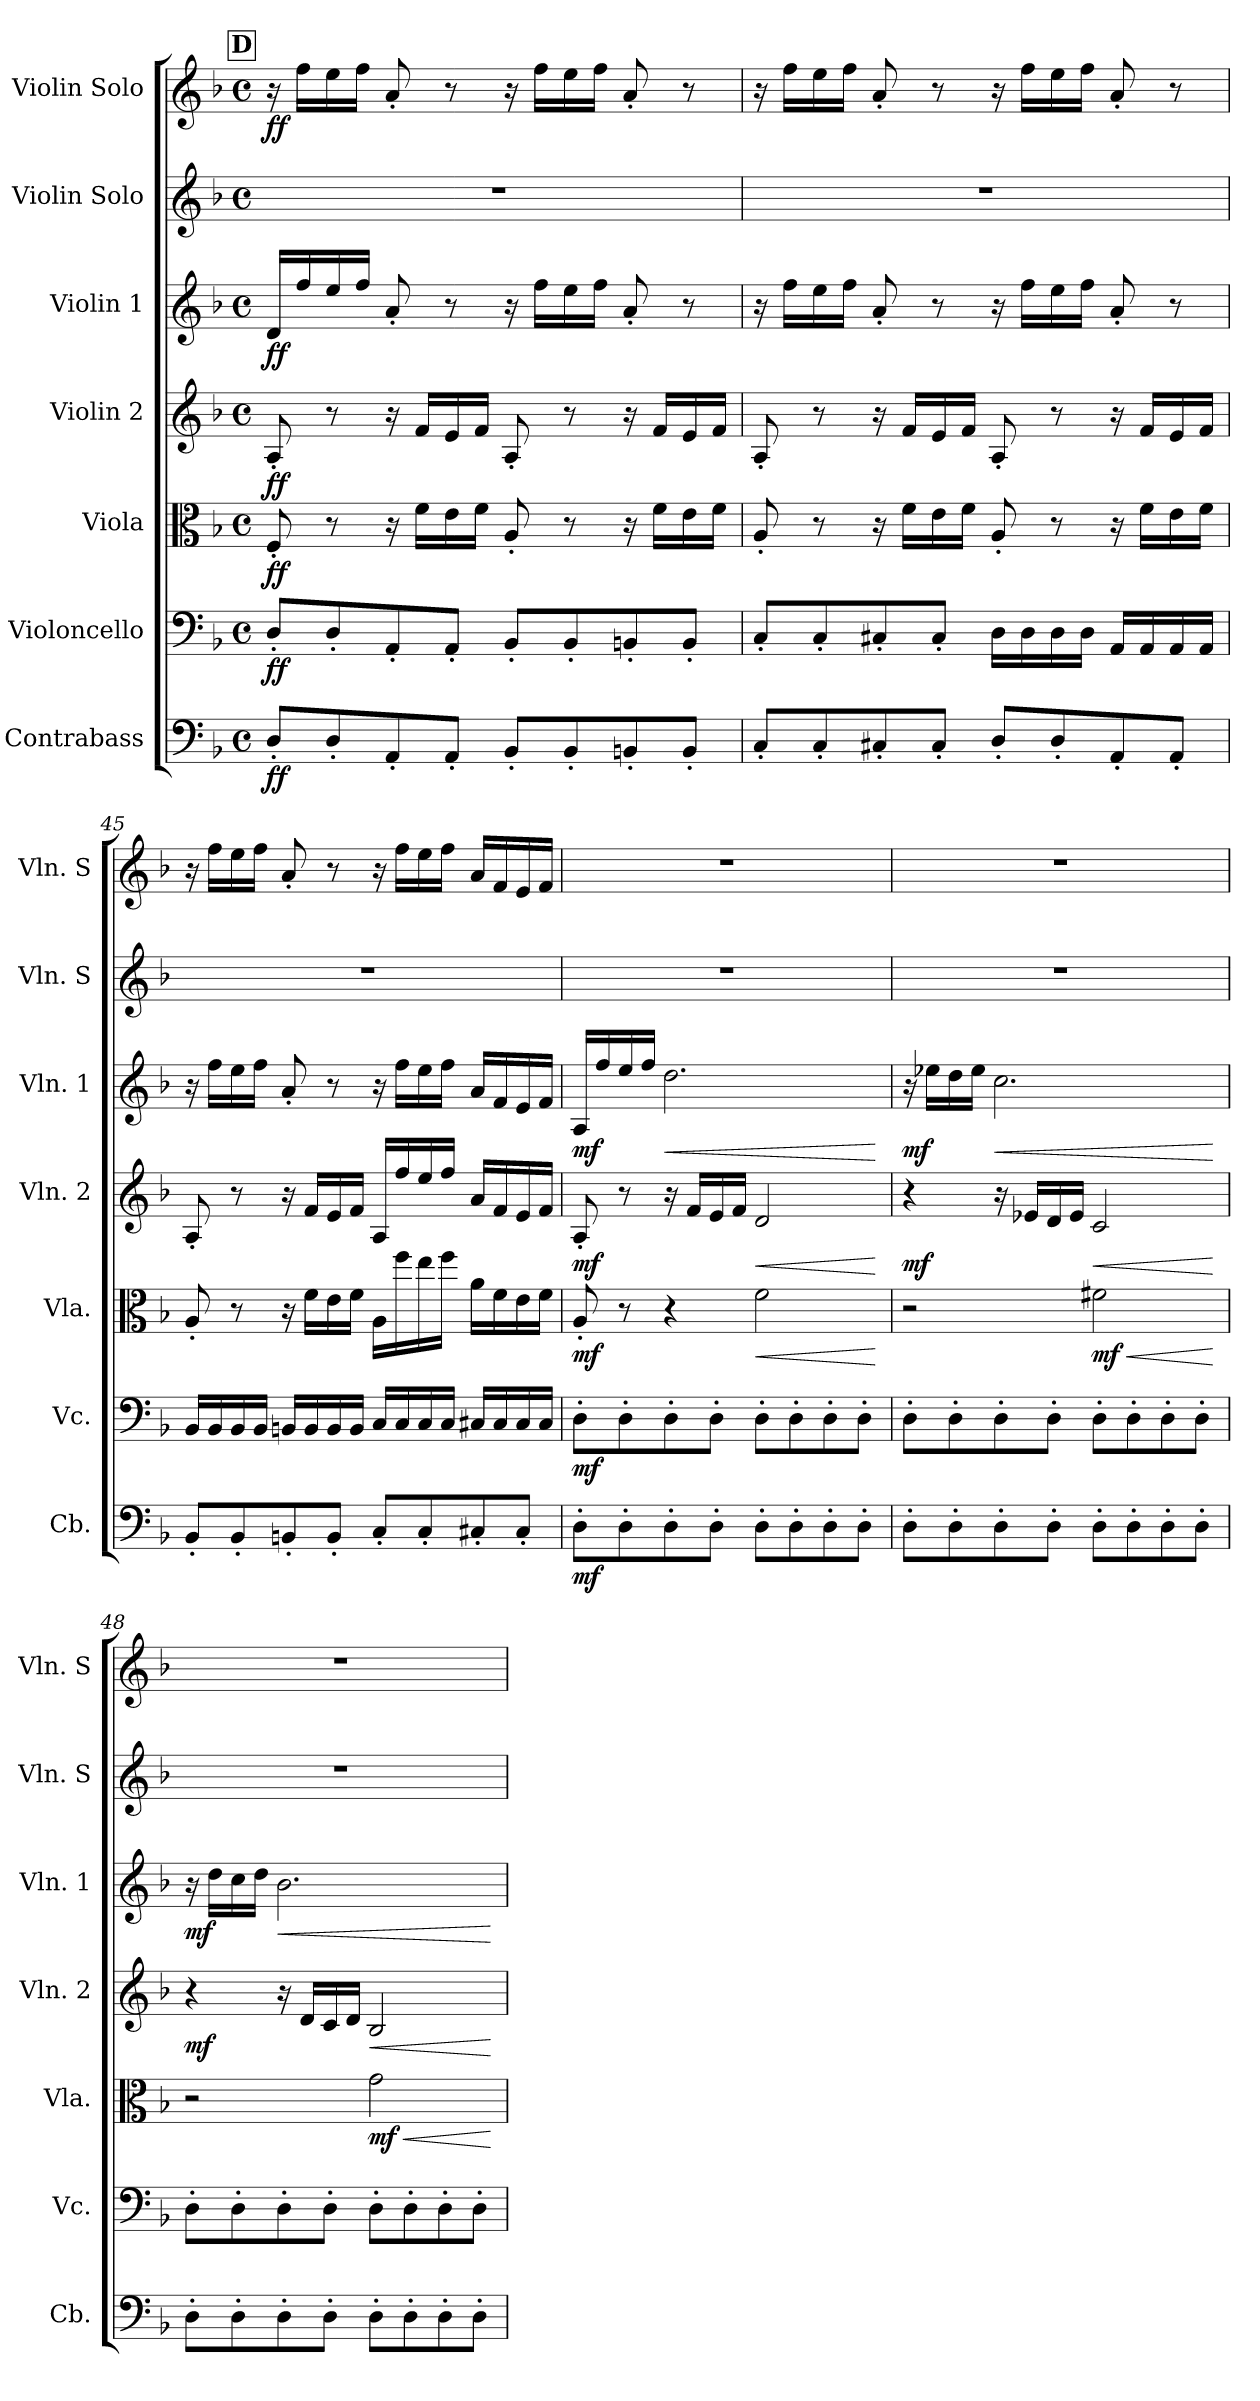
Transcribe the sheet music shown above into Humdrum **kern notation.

**kern	**dynam	**kern	**dynam	**kern	**dynam	**kern	**dynam	**kern	**dynam	**kern	**kern	**dynam
*part7	*part7	*part6	*part6	*part5	*part5	*part4	*part4	*part3	*part3	*part2	*part1	*part1
*staff7	*staff7	*staff6	*staff6	*staff5	*staff5	*staff4	*staff4	*staff3	*staff3	*staff2	*staff1	*staff1
*I"Contrabass	*	*I"Violoncello	*	*I"Viola	*	*I"Violin 2	*	*I"Violin 1	*	*I"Violin Solo	*I"Violin Solo	*
*I'Cb.	*	*I'Vc.	*	*I'Vla.	*	*I'Vln. 2	*	*I'Vln. 1	*	*I'Vln. S	*I'Vln. S	*
!!LO:PB:g=z
*clefF4	*	*clefF4	*	*clefC3	*	*clefG2	*	*clefG2	*	*clefG2	*clefG2	*
*ITrd7c12	*	*	*	*	*	*	*	*	*	*	*	*
*k[b-]	*	*k[b-]	*	*k[b-]	*	*k[b-]	*	*k[b-]	*	*k[b-]	*k[b-]	*
*M4/4	*	*M4/4	*	*M4/4	*	*M4/4	*	*M4/4	*	*M4/4	*M4/4	*
*met(c)	*	*met(c)	*	*met(c)	*	*met(c)	*	*met(c)	*	*met(c)	*met(c)	*
!!LO:REH:place=s1:a:B:fs=14:t=D
=43	=43	=43	=43	=43	=43	=43	=43	=43	=43	=43	=43	=43
!	!LO:DY:b	!	!LO:DY:b	!	!LO:DY:b	!	!LO:DY:b	!	!LO:DY:b	!	!	!LO:DY:b
8DD'/L	ff	8D'/L	ff	8F'/	ff	8A'/	ff	16d/LL	ff	1r	16r	ff
.	.	.	.	.	.	.	.	16ff/	.	.	16ff\LL	.
8DD'/	.	8D'/	.	8r	.	8r	.	16ee/	.	.	16ee\	.
.	.	.	.	.	.	.	.	16ff/JJ	.	.	16ff\JJ	.
8AAA'/	.	8AA'/	.	16r	.	16r	.	8a'/	.	.	8a'/	.
.	.	.	.	16f\LL	.	16f/LL	.	.	.	.	.	.
8AAA'/J	.	8AA'/J	.	16e\	.	16e/	.	8r	.	.	8r	.
.	.	.	.	16f\JJ	.	16f/JJ	.	.	.	.	.	.
8BBB-'/L	.	8BB-'/L	.	8A'/	.	8A'/	.	16r	.	.	16r	.
.	.	.	.	.	.	.	.	16ff\LL	.	.	16ff\LL	.
8BBB-'/	.	8BB-'/	.	8r	.	8r	.	16ee\	.	.	16ee\	.
.	.	.	.	.	.	.	.	16ff\JJ	.	.	16ff\JJ	.
8BBBn'/	.	8BBn'/	.	16r	.	16r	.	8a'/	.	.	8a'/	.
.	.	.	.	16f\LL	.	16f/LL	.	.	.	.	.	.
8BBB'/J	.	8BB'/J	.	16e\	.	16e/	.	8r	.	.	8r	.
.	.	.	.	16f\JJ	.	16f/JJ	.	.	.	.	.	.
=44	=44	=44	=44	=44	=44	=44	=44	=44	=44	=44	=44	=44
8CC'/L	.	8C'/L	.	8A'/	.	8A'/	.	16r	.	1r	16r	.
.	.	.	.	.	.	.	.	16ff\LL	.	.	16ff\LL	.
8CC'/	.	8C'/	.	8r	.	8r	.	16ee\	.	.	16ee\	.
.	.	.	.	.	.	.	.	16ff\JJ	.	.	16ff\JJ	.
8CC#X'/	.	8C#X'/	.	16r	.	16r	.	8a'/	.	.	8a'/	.
.	.	.	.	16f\LL	.	16f/LL	.	.	.	.	.	.
8CC#'/J	.	8C#'/J	.	16e\	.	16e/	.	8r	.	.	8r	.
.	.	.	.	16f\JJ	.	16f/JJ	.	.	.	.	.	.
8DD'/L	.	16D\LL	.	8A'/	.	8A'/	.	16r	.	.	16r	.
.	.	16D\	.	.	.	.	.	16ff\LL	.	.	16ff\LL	.
8DD'/	.	16D\	.	8r	.	8r	.	16ee\	.	.	16ee\	.
.	.	16D\JJ	.	.	.	.	.	16ff\JJ	.	.	16ff\JJ	.
8AAA'/	.	16AA/LL	.	16r	.	16r	.	8a'/	.	.	8a'/	.
.	.	16AA/	.	16f\LL	.	16f/LL	.	.	.	.	.	.
8AAA'/J	.	16AA/	.	16e\	.	16e/	.	8r	.	.	8r	.
.	.	16AA/JJ	.	16f\JJ	.	16f/JJ	.	.	.	.	.	.
!!LO:PB:g=z
=45	=45	=45	=45	=45	=45	=45	=45	=45	=45	=45	=45	=45
8BBB-'/L	.	16BB-/LL	.	8A'/	.	8A'/	.	16r	.	1r	16r	.
.	.	16BB-/	.	.	.	.	.	16ff\LL	.	.	16ff\LL	.
8BBB-'/	.	16BB-/	.	8r	.	8r	.	16ee\	.	.	16ee\	.
.	.	16BB-/JJ	.	.	.	.	.	16ff\JJ	.	.	16ff\JJ	.
8BBBn'/	.	16BBn/LL	.	16r	.	16r	.	8a'/	.	.	8a'/	.
.	.	16BB/	.	16f\LL	.	16f/LL	.	.	.	.	.	.
8BBB'/J	.	16BB/	.	16e\	.	16e/	.	8r	.	.	8r	.
.	.	16BB/JJ	.	16f\JJ	.	16f/JJ	.	.	.	.	.	.
8CC'/L	.	16C/LL	.	16A\LL	.	16A/LL	.	16r	.	.	16r	.
.	.	16C/	.	16ff\	.	16ff/	.	16ff\LL	.	.	16ff\LL	.
8CC'/	.	16C/	.	16ee\	.	16ee/	.	16ee\	.	.	16ee\	.
.	.	16C/JJ	.	16ff\JJ	.	16ff/JJ	.	16ff\JJ	.	.	16ff\JJ	.
8CC#X'/	.	16C#X/LL	.	16a\LL	.	16a/LL	.	16a/LL	.	.	16a/LL	.
.	.	16C#/	.	16f\	.	16f/	.	16f/	.	.	16f/	.
8CC#'/J	.	16C#/	.	16e\	.	16e/	.	16e/	.	.	16e/	.
.	.	16C#/JJ	.	16f\JJ	.	16f/JJ	.	16f/JJ	.	.	16f/JJ	.
=46	=46	=46	=46	=46	=46	=46	=46	=46	=46	=46	=46	=46
!	!LO:DY:b	!	!LO:DY:b	!	!LO:DY:b	!	!LO:DY:b	!	!LO:DY:b	!	!	!
8DD'\L	mf	8D'\L	mf	8A'/	mf	8A'/	mf	16A/LL	mf	1r	1r	.
.	.	.	.	.	.	.	.	16ff/	.	.	.	.
8DD'\	.	8D'\	.	8r	.	8r	.	16ee/	.	.	.	.
.	.	.	.	.	.	.	.	16ff/JJ	.	.	.	.
!	!	!	!	!	!	!	!	!	!LO:HP:b	!	!	!
8DD'\	.	8D'\	.	4r	.	16r	.	2.dd\	<	.	.	.
.	.	.	.	.	.	16f/LL	.	.	.	.	.	.
8DD'\J	.	8D'\J	.	.	.	16e/	.	.	.	.	.	.
.	.	.	.	.	.	16f/JJ	.	.	.	.	.	.
!	!	!	!	!	!LO:HP:b	!	!LO:HP:b	!	!	!	!	!
8DD'\L	.	8D'\L	.	2f\	<	2d/	<	.	.	.	.	.
8DD'\	.	8D'\	.	.	.	.	.	.	.	.	.	.
8DD'\	.	8D'\	.	.	.	.	.	.	.	.	.	.
8DD'\J	.	8D'\J	.	.	.	.	.	.	.	.	.	.
.	.	.	.	.	[	.	[	.	[	.	.	.
!!LO:PB:g=z
=47	=47	=47	=47	=47	=47	=47	=47	=47	=47	=47	=47	=47
!	!	!	!	!	!	!	!LO:DY:b	!	!LO:DY:b	!	!	!
8DD'\L	.	8D'\L	.	2r	.	4r	mf	16r	mf	1r	1r	.
.	.	.	.	.	.	.	.	16ee-X\LL	.	.	.	.
8DD'\	.	8D'\	.	.	.	.	.	16dd\	.	.	.	.
.	.	.	.	.	.	.	.	16ee-\JJ	.	.	.	.
!	!	!	!	!	!	!	!	!	!LO:HP:b	!	!	!
8DD'\	.	8D'\	.	.	.	16r	.	2.cc\	<	.	.	.
.	.	.	.	.	.	16e-X/LL	.	.	.	.	.	.
8DD'\J	.	8D'\J	.	.	.	16d/	.	.	.	.	.	.
.	.	.	.	.	.	16e-/JJ	.	.	.	.	.	.
!	!	!	!	!	!LO:HP:b	!	!LO:HP:b	!	!	!	!	!
!	!	!	!	!	!LO:DY:n=1:b	!	!	!	!	!	!	!
8DD'\L	.	8D'\L	.	2f#X\	< mf	2c/	<	.	.	.	.	.
8DD'\	.	8D'\	.	.	.	.	.	.	.	.	.	.
8DD'\	.	8D'\	.	.	.	.	.	.	.	.	.	.
8DD'\J	.	8D'\J	.	.	.	.	.	.	.	.	.	.
.	.	.	.	.	[	.	[	.	[	.	.	.
=48	=48	=48	=48	=48	=48	=48	=48	=48	=48	=48	=48	=48
!	!	!	!	!	!	!	!LO:DY:b	!	!LO:DY:b	!	!	!
8DD'\L	.	8D'\L	.	2r	.	4r	mf	16r	mf	1r	1r	.
.	.	.	.	.	.	.	.	16dd\LL	.	.	.	.
8DD'\	.	8D'\	.	.	.	.	.	16cc\	.	.	.	.
.	.	.	.	.	.	.	.	16dd\JJ	.	.	.	.
!	!	!	!	!	!	!	!	!	!LO:HP:b	!	!	!
8DD'\	.	8D'\	.	.	.	16r	.	2.b-\	<	.	.	.
.	.	.	.	.	.	16d/LL	.	.	.	.	.	.
8DD'\J	.	8D'\J	.	.	.	16c/	.	.	.	.	.	.
.	.	.	.	.	.	16d/JJ	.	.	.	.	.	.
!	!	!	!	!	!LO:HP:b	!	!LO:HP:b	!	!	!	!	!
!	!	!	!	!	!LO:DY:n=1:b	!	!	!	!	!	!	!
8DD'\L	.	8D'\L	.	2g\	< mf	2B-/	<	.	.	.	.	.
8DD'\	.	8D'\	.	.	.	.	.	.	.	.	.	.
8DD'\	.	8D'\	.	.	.	.	.	.	.	.	.	.
8DD'\J	.	8D'\J	.	.	.	.	.	.	.	.	.	.
.	.	.	.	.	[	.	[	.	[	.	.	.
=	=	=	=	=	=	=	=	=	=	=	=	=
*-	*-	*-	*-	*-	*-	*-	*-	*-	*-	*-	*-	*-
